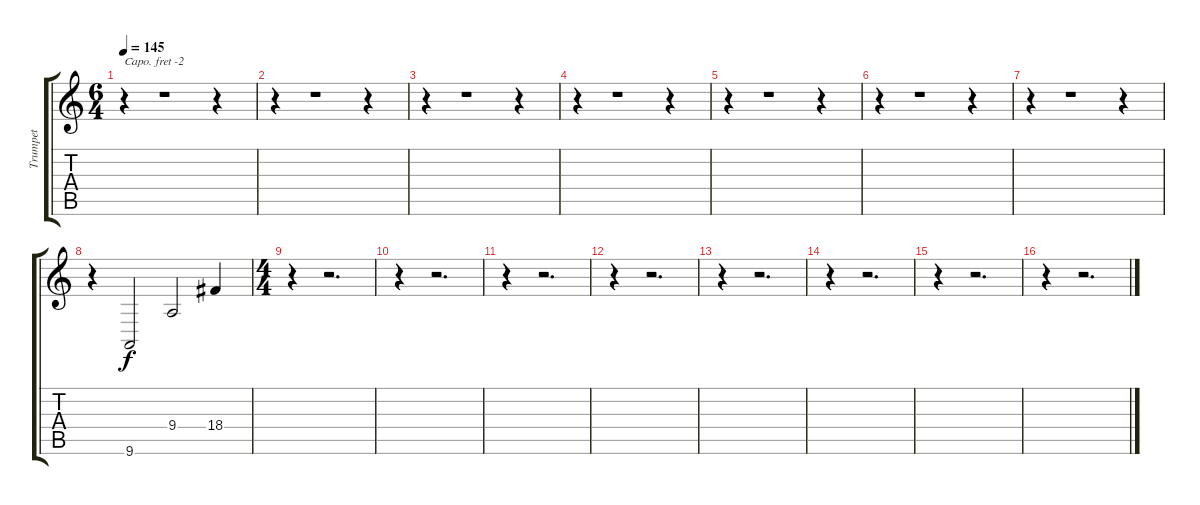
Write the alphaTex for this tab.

\track ("Trumpet" "Trumpet") {instrument trumpet}
\staff {score tabs}
\capo -2
\tuning (E4 B3 G3 D3 A2 D2) {hide}
\ts (6 4)
\tempo 145
\clef g2
\ks c
r.4{dy f} r.1 r.4 |
r.4 r.1 r.4 |
r.4 r.1 r.4 |
r.4 r.1 r.4 |
r.4 r.1 r.4 |
r.4 r.1 r.4 |
r.4 r.1 r.4 |
r.4 9.6.2 9.4.2 18.4.4 |
\ts (4 4)
r.4 r.2{d} |
r.4 r.2{d} |
r.4 r.2{d} |
r.4 r.2{d} |
r.4 r.2{d} |
r.4 r.2{d} |
r.4 r.2{d} |
r.4 r.2{d}
